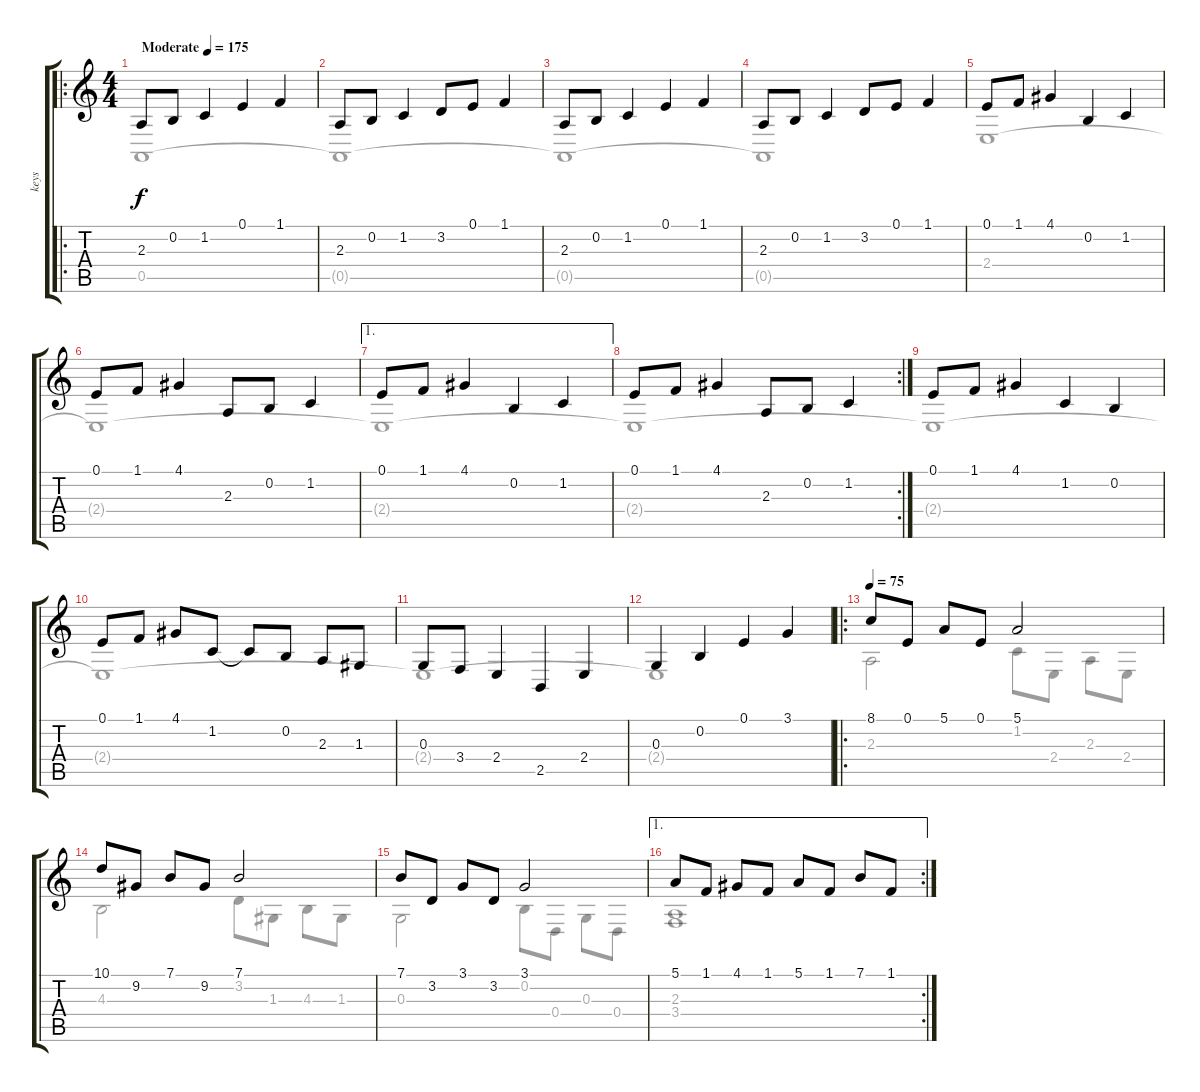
\track ("keys" "keys") {instrument churchorgan}
\staff {score tabs}
\tuning (E4 B3 G3 D3 A2 E2) {hide}
\voice
\ro
\ts (4 4)
\tempo (175 "Moderate")
\clef g2
\ks c
2.3.8{dy f instrument churchorgan} 0.2.8 1.2.4 0.1.4 1.1.4 |
2.3.8 0.2.8 1.2.4 3.2.8 0.1.8 1.1.4 |
2.3.8 0.2.8 1.2.4 0.1.4 1.1.4 |
2.3.8 0.2.8 1.2.4 3.2.8 0.1.8 1.1.4 |
0.1.8 1.1.8 4.1.4 0.2.4 1.2.4 |
0.1.8 1.1.8 4.1.4 2.3.8 0.2.8 1.2.4 |
\ae 1
0.1.8 1.1.8 4.1.4 0.2.4 1.2.4 |
\rc 2
0.1.8 1.1.8 4.1.4 2.3.8 0.2.8 1.2.4 |
0.1.8 1.1.8 4.1.4 1.2.4 0.2.4 |
0.1.8 1.1.8 4.1.8 1.2.8 1.2{t}.8 0.2.8 2.3.8 1.3.8 |
0.3.8 3.4.8 2.4.4 2.5.4 2.4.4 |
0.3.4 0.2.4 0.1.4 3.1.4 |
\ro
\tempo 75
8.1.8 0.1.8 5.1.8 0.1.8 5.1.2 |
10.1.8 9.2.8 7.1.8 9.2.8 7.1.2 |
7.1.8 3.2.8 3.1.8 3.2.8 3.1.2 |
\ae 1
\rc 2
5.1.8 1.1.8 4.1.8 1.1.8 5.1.8 1.1.8 7.1.8 1.1.8
\voice
\clef g2
\ottava regular
\simile none
\ks c
0.5.1{dy f} |
0.5{t}.1 |
0.5{t}.1 |
0.5{t}.1 |
2.4.1 |
2.4{t}.1 |
2.4{t}.1 |
2.4{t}.1 |
2.4{t}.1 |
2.4{t}.1 |
2.4{t}.1 |
2.4{t}.1 |
2.3.2 1.2.8 2.4.8 2.3.8 2.4.8 |
4.3.2 3.2.8 1.3.8 4.3.8 1.3.8 |
0.3.2 0.2.8 0.4.8 0.3.8 0.4.8 |
(2.3 3.4).1
